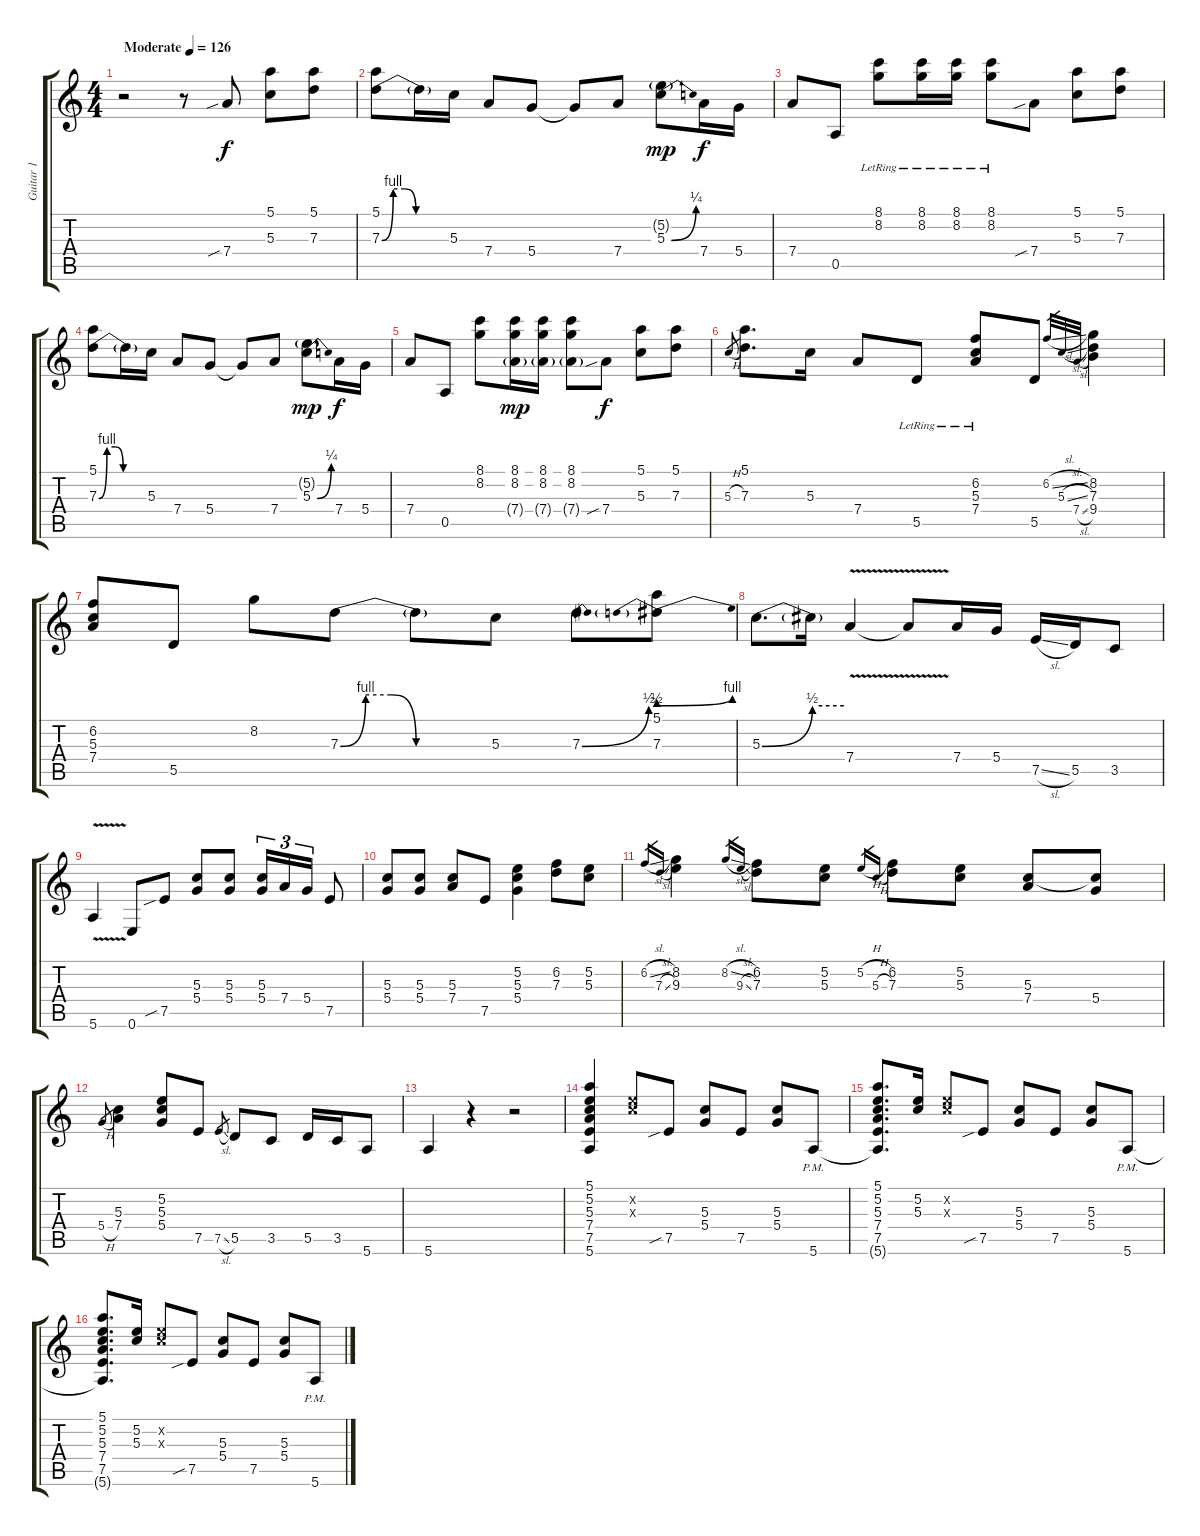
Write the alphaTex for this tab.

\track ("Guitar 1" "Guitar 1") {instrument distortionguitar}
\staff {score tabs}
\tuning (E4 B3 G3 D3 A2 E2) {hide}
\ts (4 4)
\tempo (126 "Moderate")
\clef g2
\ks c
r.2{dy f instrument distortionguitar} r.8 7.4{sib}.8 (5.1 5.3).8 (5.1 7.3).8 |
(5.1 7.3{be (custom 0 0 10 4 20 4 30 0 60 0)}).8 7.3{t}.16 5.3.16 7.4.8 5.4.8 5.4{t}.8 7.4.8 (5.2{g} 5.3{be (bend 0 0 60 1)}).8{dy mp} 7.4.16{dy f} 5.4.16 |
7.4.8 0.5.8 (8.1{lr} 8.2{lr}).8 (8.1{lr} 8.2{lr}).16 (8.1{lr} 8.2{lr}).16 (8.1{lr} 8.2{lr}).8 7.4{sib}.8 (5.1 5.3).8 (5.1 7.3).8 |
(5.1 7.3{be (custom 0 0 10 4 20 4 30 0 60 0)}).8 7.3{t}.16 5.3.16 7.4.8 5.4.8 5.4{t}.8 7.4.8 (5.2{g} 5.3{be (bend 0 0 60 1)}).8{dy mp} 7.4.16{dy f} 5.4.16 |
7.4.8 0.5.8 (8.1 8.2).8 (8.1 8.2 7.4{g}).16{dy mp} (8.1 8.2 7.4{g}).16 (8.1 8.2 7.4{g}).8 7.4{sib}.8{dy f} (5.1 5.3).8 (5.1 7.3).8 |
5.3{h}.8{gr} (5.1 7.3).8{d} 5.3.16 7.4.8 5.5{lr}.8 (6.2{lr} 5.3{lr} 7.4{lr}).8 5.5.8 6.2{sl}.32{gr} 5.3{sl}.32{gr} 7.4{sl}.32{gr} (8.2 7.3 9.4).4 |
(6.2 5.3 7.4).8 5.5.8 8.2.8 7.3{be (custom 0 0 10 4 20 4 30 0 60 0)}.8 7.3{t}.8 5.3.8 7.3{be (bend 0 0 60 2)}.8 (5.1 7.3{be (prebendbend 0 2 60 4)}).8 |
5.3{be (bend 0 0 60 2)}.8{d} 5.3{be (hold 0 2 60 2) t}.16 7.4{v}.4 7.4{t}.8 7.4.16 5.4.16 7.5{sl}.16 5.5.16 3.5.8 |
5.6{v}.4 0.6.8 7.5{sib}.8 (5.3 5.4).8 (5.3 5.4).8 (5.3 5.4).16{tu (3 2)} 7.4.16{tu (3 2)} 5.4.16{tu (3 2)} 7.5.8 |
(5.3 5.4).8 (5.3 5.4).8 (5.3 7.4).8 7.5.8 (5.2 5.3 5.4).4 (6.2 7.3).8 (5.2 5.3).8 |
6.2{sl}.16{gr} 7.3{sl}.16{gr} (8.2 9.3).4 8.2{sl}.16{gr} 9.3{sl}.16{gr} (6.2 7.3).8 (5.2 5.3).8 5.2{h}.16{gr} 5.3{h}.16{gr} (6.2 7.3).8 (5.2 5.3).8 (5.3 7.4).8 (5.3{t} 5.4).8 |
5.4{h}.8{gr} (5.3 7.4).4 (5.2 5.3 5.4).8 7.5.8 7.5{sl}.8{gr} 5.5.8 3.5.8 5.5.16 3.5.16 5.6.8 |
5.6.4 r.4 r.2 |
(5.1 5.2 5.3 7.4 7.5 5.6).4 (5.2{x} 5.3{x}).8 7.5{sib}.8 (5.3 5.4).8 7.5.8 (5.3 5.4).8 5.6{pm}.8 |
(5.1 5.2 5.3 7.4 7.5 5.6{t}).8{d} (5.2 5.3).16 (5.2{x} 5.3{x}).8 7.5{sib}.8 (5.3 5.4).8 7.5.8 (5.3 5.4).8 5.6{pm}.8 |
(5.1 5.2 5.3 7.4 7.5 5.6{t}).8{d} (5.2 5.3).16 (5.2{x} 5.3{x}).8 7.5{sib}.8 (5.3 5.4).8 7.5.8 (5.3 5.4).8 5.6{pm}.8
